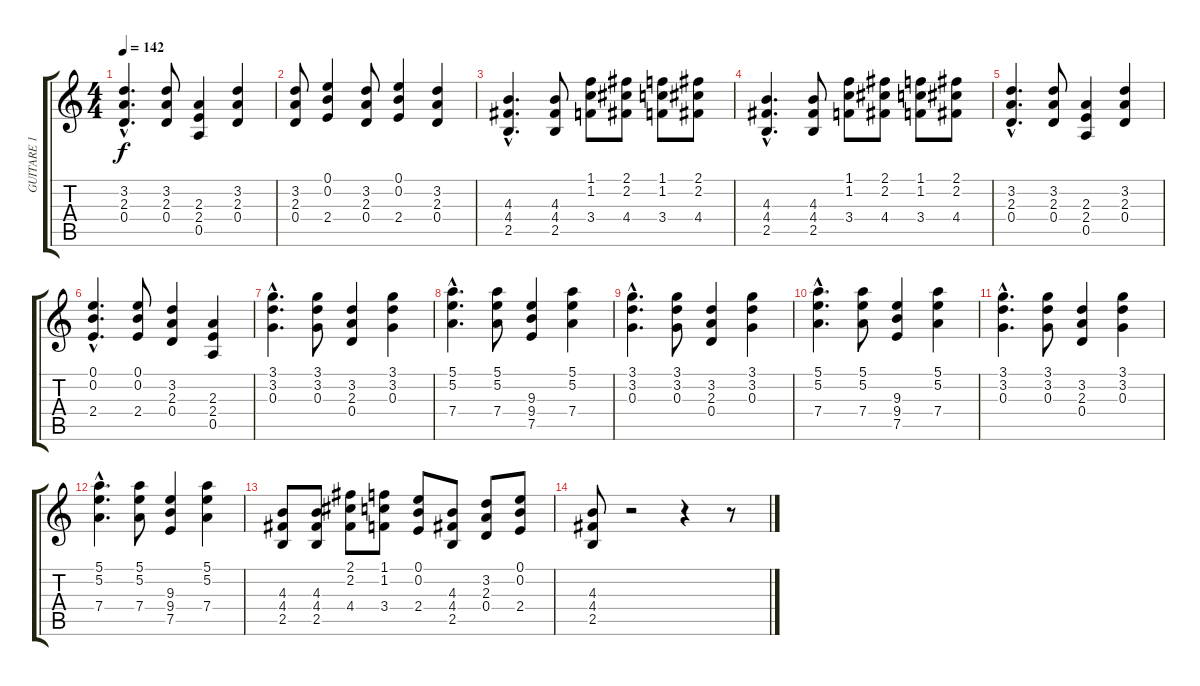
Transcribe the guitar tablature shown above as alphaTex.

\track ("GUITARE 1" "GUITARE 1") {instrument overdrivenguitar}
\staff {score tabs}
\tuning (E4 B3 G3 D3 A2 E2) {hide}
\ts (4 4)
\tempo 142
\clef g2
\ks c
(3.2{hac} 2.3{hac} 0.4{hac}).4{d dy f} (3.2 2.3 0.4).8 (2.3 2.4 0.5).4 (3.2 2.3 0.4).4 |
(3.2 2.3 0.4).8 (0.1 0.2 2.4).4 (3.2 2.3 0.4).8 (0.1 0.2 2.4).4 (3.2 2.3 0.4).4 |
(4.3{hac} 4.4{hac} 2.5{hac}).4{d} (4.3 4.4 2.5).8 (1.1 1.2 3.4).8 (2.1 2.2 4.4).8 (1.1 1.2 3.4).8 (2.1 2.2 4.4).8 |
(4.3{hac} 4.4{hac} 2.5{hac}).4{d} (4.3 4.4 2.5).8 (1.1 1.2 3.4).8 (2.1 2.2 4.4).8 (1.1 1.2 3.4).8 (2.1 2.2 4.4).8 |
(3.2{hac} 2.3{hac} 0.4{hac}).4{d} (3.2 2.3 0.4).8 (2.3 2.4 0.5).4 (3.2 2.3 0.4).4 |
(0.1{hac} 0.2{hac} 2.4{hac}).4{d} (0.1 0.2 2.4).8 (3.2 2.3 0.4).4 (2.3 2.4 0.5).4 |
(3.1{hac} 3.2{hac} 0.3{hac}).4{d} (3.1 3.2 0.3).8 (3.2 2.3 0.4).4 (3.1 3.2 0.3).4 |
(5.1{hac} 5.2{hac} 7.4{hac}).4{d} (5.1 5.2 7.4).8 (9.3 9.4 7.5).4 (5.1 5.2 7.4).4 |
(3.1{hac} 3.2{hac} 0.3{hac}).4{d} (3.1 3.2 0.3).8 (3.2 2.3 0.4).4 (3.1 3.2 0.3).4 |
(5.1{hac} 5.2{hac} 7.4{hac}).4{d} (5.1 5.2 7.4).8 (9.3 9.4 7.5).4 (5.1 5.2 7.4).4 |
(3.1{hac} 3.2{hac} 0.3{hac}).4{d} (3.1 3.2 0.3).8 (3.2 2.3 0.4).4 (3.1 3.2 0.3).4 |
(5.1{hac} 5.2{hac} 7.4{hac}).4{d} (5.1 5.2 7.4).8 (9.3 9.4 7.5).4 (5.1 5.2 7.4).4 |
(4.3 4.4 2.5).8 (4.3 4.4 2.5).8 (2.1 2.2 4.4).8 (1.1 1.2 3.4).8 (0.1 0.2 2.4).8 (4.3 4.4 2.5).8 (3.2 2.3 0.4).8 (0.1 0.2 2.4).8 |
(4.3 4.4 2.5).8 r.2 r.4 r.8
